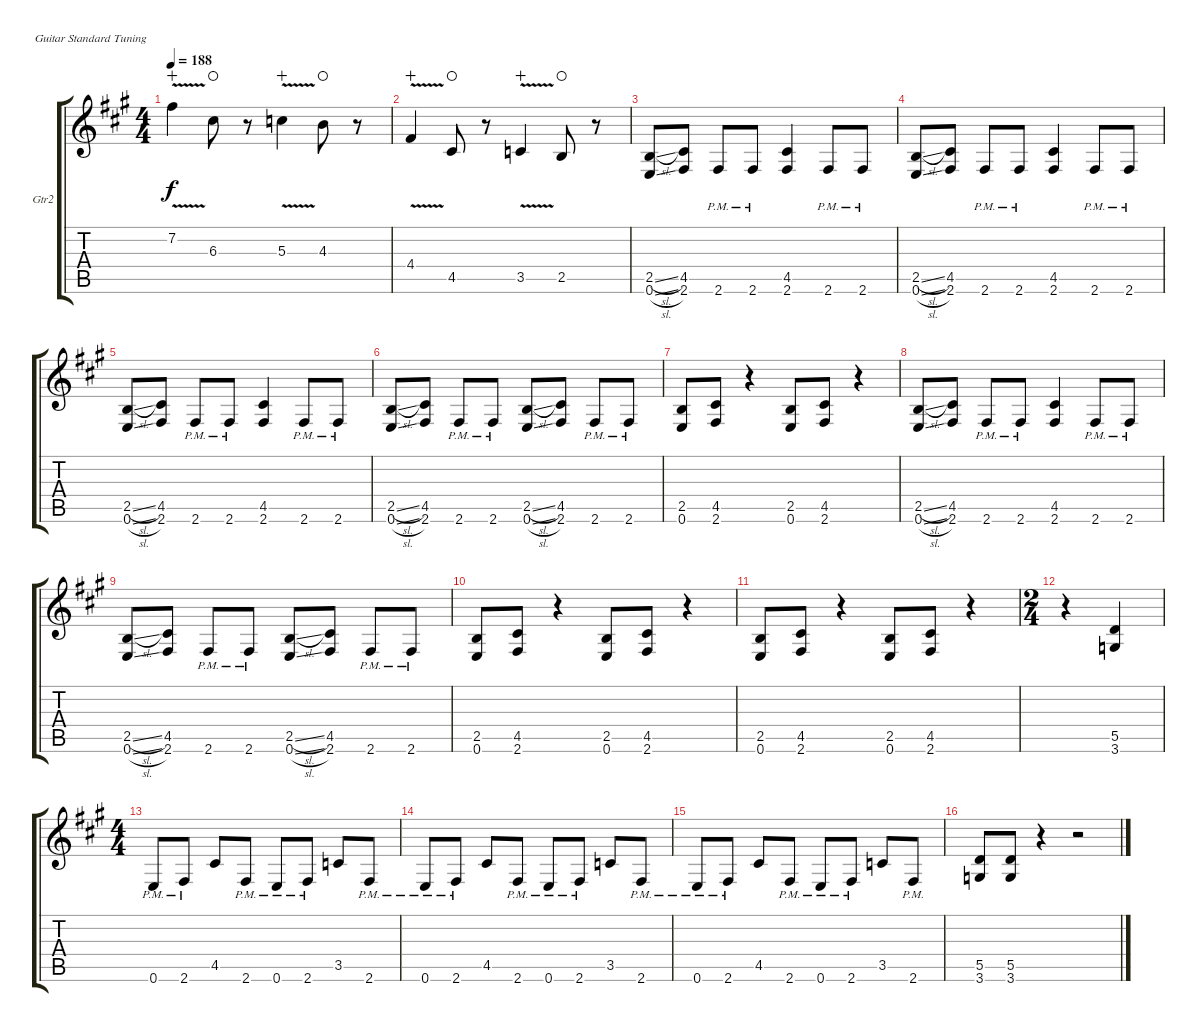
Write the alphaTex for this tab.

\defaultSystemsLayout 4
\bracketExtendMode groupsimilarinstruments
\firstSystemTrackNameOrientation horizontal
\otherSystemsTrackNameOrientation horizontal
\track ("Kirk" "Gtr2") {instrument distortionguitar}
\staff {score tabs}
\tuning (E4 B3 G3 D3 A2 E2)
\ts (4 4)
\tempo 188
\clef g2
\ks f#minor
7.2{v}.4{dy f wahc} 6.3.8{waho} r.8 5.3{v}.4{wahc} 4.3.8{waho} r.8 |
4.4{v}.4{wahc} 4.5.8{waho} r.8 3.5{v}.4{wahc} 2.5.8{waho} r.8 |
(0.6{sl} 2.5{sl}).8 (4.5 2.6).8 2.6{pm}.8 2.6{pm}.8 (2.6 4.5).4 2.6{pm}.8 2.6{pm}.8 |
(0.6{sl} 2.5{sl}).8 (4.5 2.6).8 2.6{pm}.8 2.6{pm}.8 (2.6 4.5).4 2.6{pm}.8 2.6{pm}.8 |
(0.6{sl} 2.5{sl}).8 (4.5 2.6).8 2.6{pm}.8 2.6{pm}.8 (2.6 4.5).4 2.6{pm}.8 2.6{pm}.8 |
(0.6{sl} 2.5{sl}).8 (4.5 2.6).8 2.6{pm}.8 2.6{pm}.8 (0.6{sl} 2.5{sl}).8 (4.5 2.6).8 2.6{pm}.8 2.6{pm}.8 |
(0.6 2.5).8 (4.5 2.6).8 r.4 (0.6 2.5).8 (2.6 4.5).8 r.4 |
(0.6{sl} 2.5{sl}).8 (4.5 2.6).8 2.6{pm}.8 2.6{pm}.8 (2.6 4.5).4 2.6{pm}.8 2.6{pm}.8 |
(0.6{sl} 2.5{sl}).8 (4.5 2.6).8 2.6{pm}.8 2.6{pm}.8 (0.6{sl} 2.5{sl}).8 (4.5 2.6).8 2.6{pm}.8 2.6{pm}.8 |
(0.6 2.5).8 (4.5 2.6).8 r.4 (0.6 2.5).8 (2.6 4.5).8 r.4 |
(0.6 2.5).8 (4.5 2.6).8 r.4 (0.6 2.5).8 (2.6 4.5).8 r.4 |
\ts (2 4)
r.4 (3.6 5.5).4 |
\ts (4 4)
0.6{pm}.8 2.6{pm}.8 4.5.8 2.6{pm}.8 0.6{pm}.8 2.6{pm}.8 3.5.8 2.6{pm}.8 |
0.6{pm}.8 2.6{pm}.8 4.5.8 2.6{pm}.8 0.6{pm}.8 2.6{pm}.8 3.5.8 2.6{pm}.8 |
0.6{pm}.8 2.6{pm}.8 4.5.8 2.6{pm}.8 0.6{pm}.8 2.6{pm}.8 3.5.8 2.6{pm}.8 |
(3.6 5.5).8 (5.5 3.6).8 r.4 r.2
